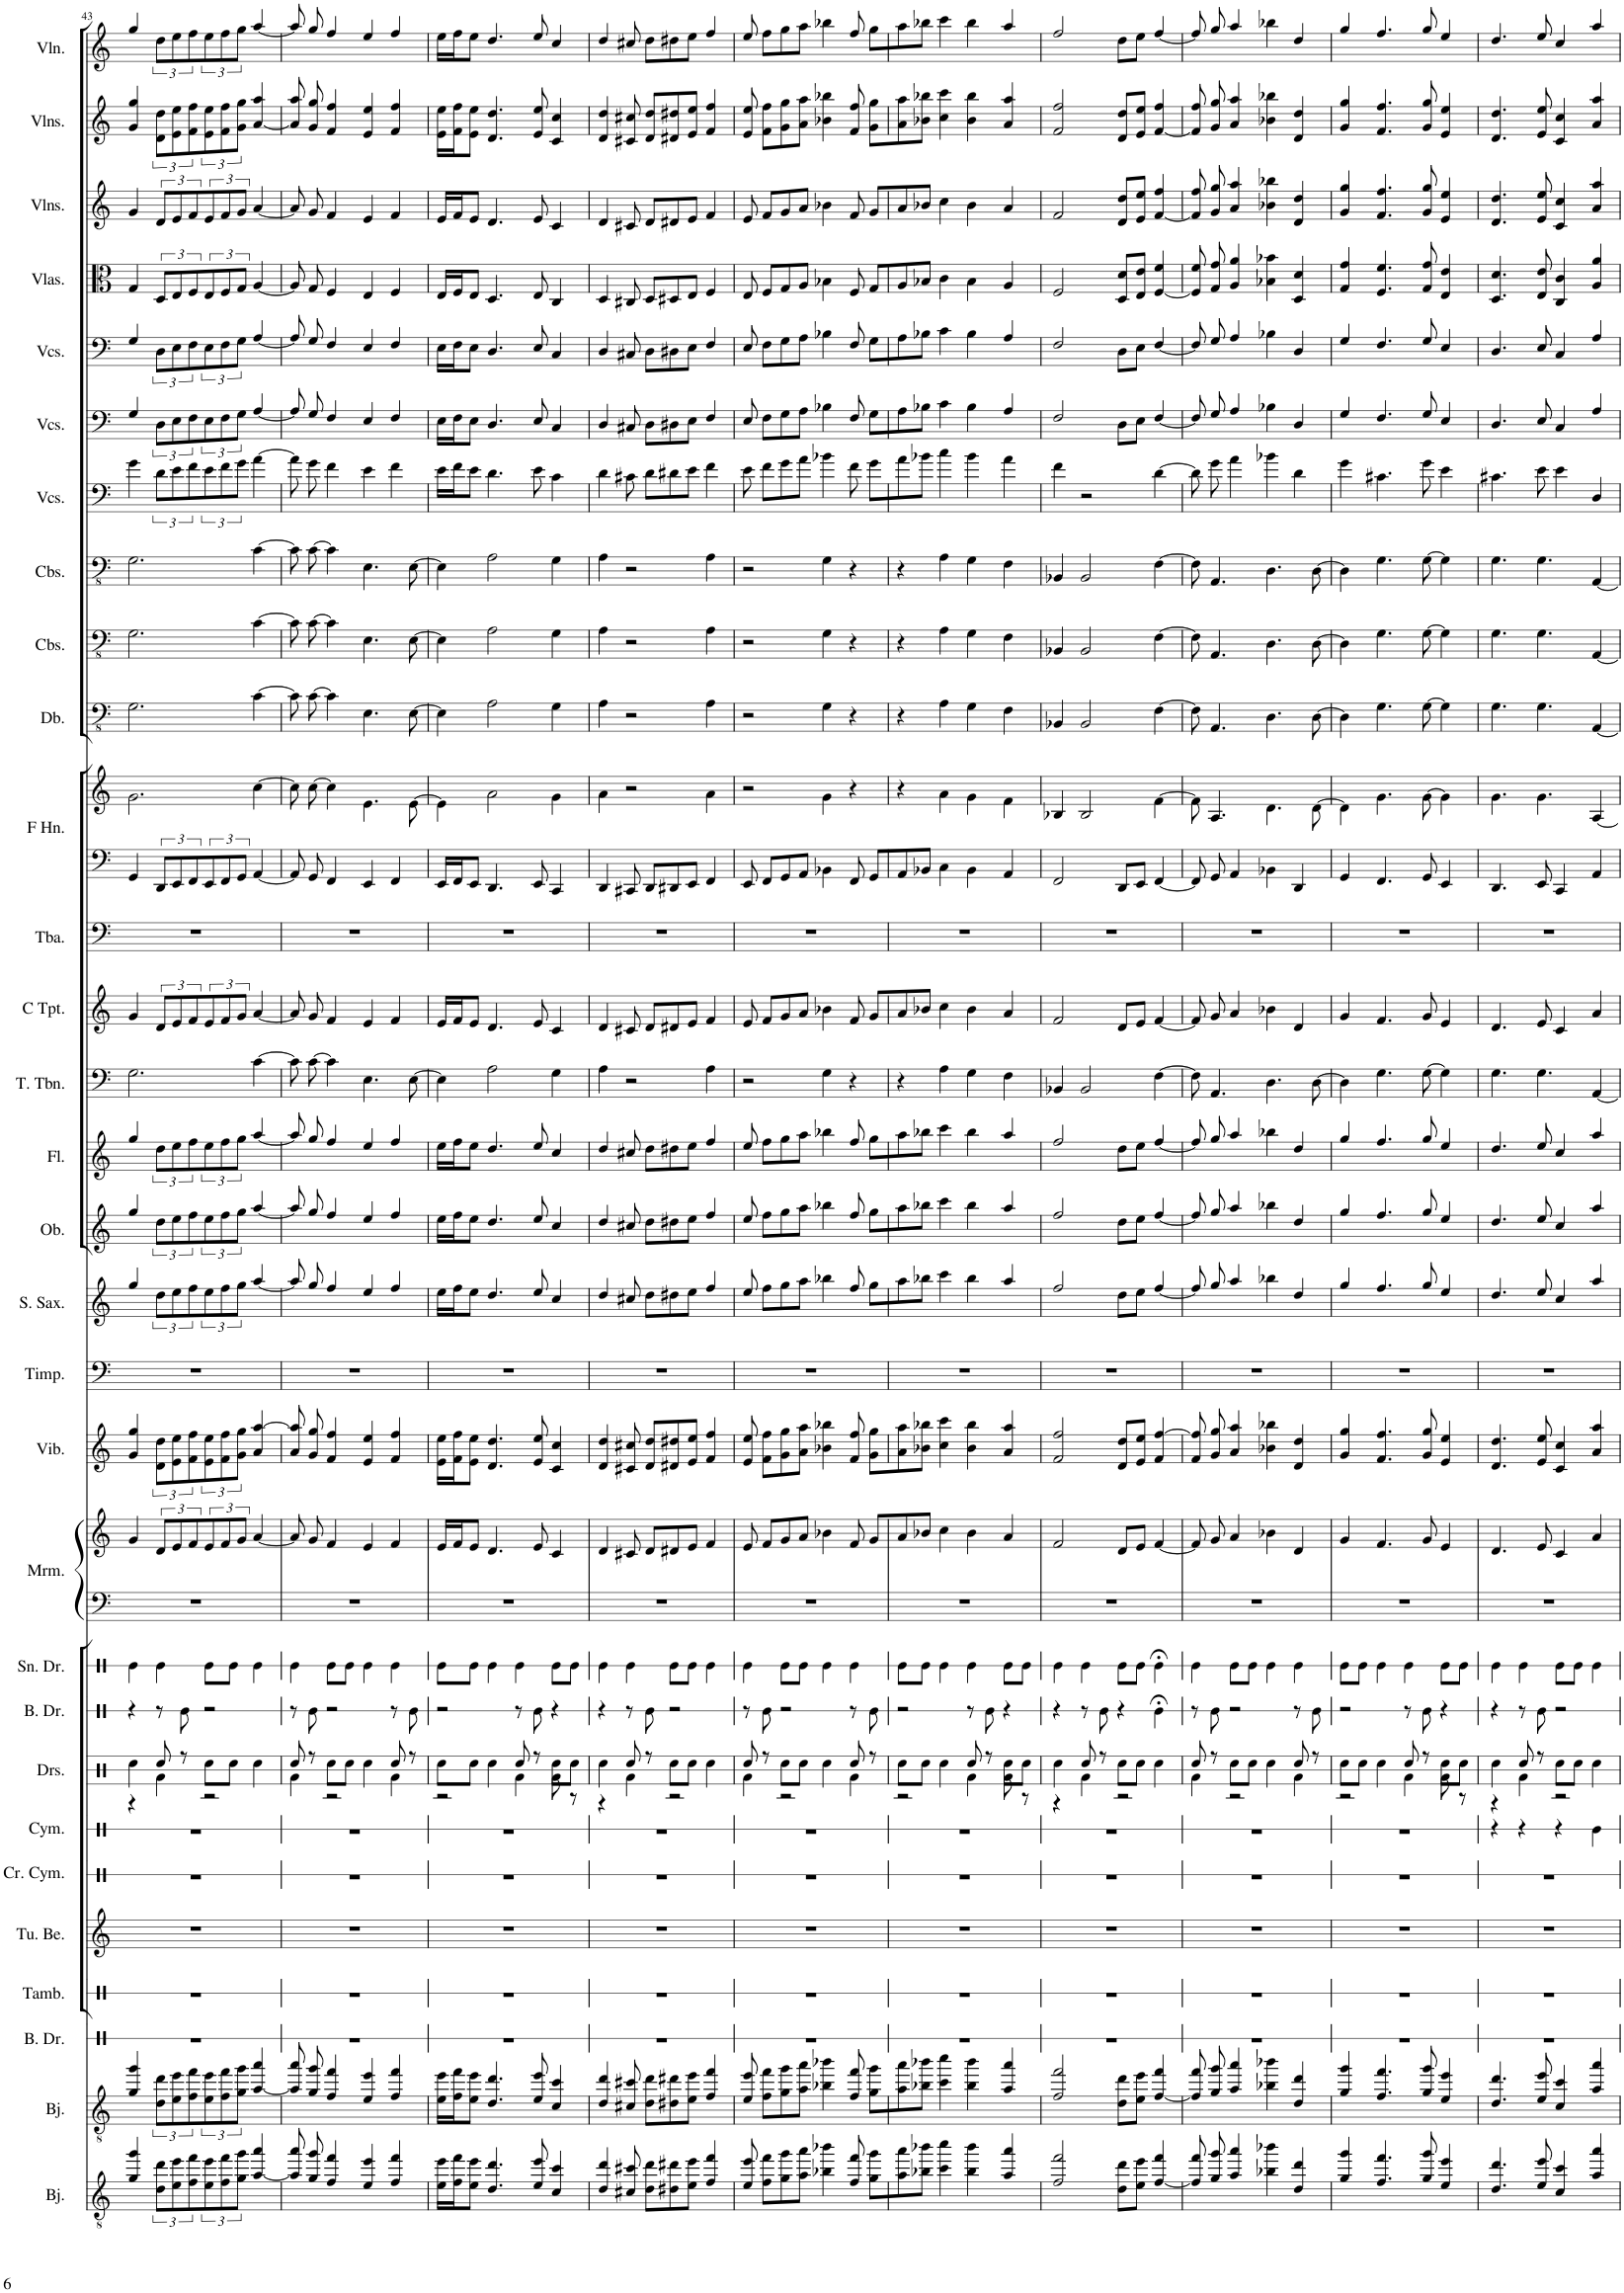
**kern	**kern	**kern	**kern	**kern	**kern	**kern	**kern	**kern	**kern	**kern	**kern	**kern	**kern	**kern	**kern	**kern	**kern	**kern	**kern	**kern	**kern	**kern	**kern	**kern	**kern	**kern	**kern	**kern	**kern	**kern	**kern
*part30	*part29	*part28	*part27	*part26	*part25	*part24	*part23	*part22	*part21	*part20	*part20	*part19	*part18	*part17	*part16	*part15	*part14	*part13	*part12	*part11	*part11	*part10	*part9	*part8	*part7	*part6	*part5	*part4	*part3	*part2	*part1
*staff32	*staff31	*staff30	*staff29	*staff28	*staff27	*staff26	*staff25	*staff24	*staff23	*staff22	*staff21	*staff20	*staff19	*staff18	*staff17	*staff16	*staff15	*staff14	*staff13	*staff12	*staff11	*staff10	*staff9	*staff8	*staff7	*staff6	*staff5	*staff4	*staff3	*staff2	*staff1
*I"Banjo	*I"Banjo	*I"Bass Drum	*I"Tambourine	*I"Tubular Bells	*I"Crash Cymbal	*I"Cymbal	*I"Drumset	*I"Bass Drum	*I"Snare Drum	*I"Marimba	*	*I"Vibraphone	*I"Timpani	*I"Soprano Saxophone	*I"Oboe	*I"Flute	*I"Tenor Trombone	*I"C Trumpet	*I"Tuba	*I"Horn in F	*	*I"Double Bass	*I"Contrabasses	*I"Contrabasses	*I"Violoncellos	*I"Violoncellos	*I"Violoncellos	*I"Violas	*I"Violins	*I"Violins	*I"Violin
*I'Bj.	*I'Bj.	*I'B. Dr.	*I'Tamb.	*I'Tu. Be.	*I'Cr. Cym.	*I'Cym.	*I'Drs.	*I'B. Dr.	*I'Sn. Dr.	*I'Mrm.	*	*I'Vib.	*I'Timp.	*I'S. Sax.	*I'Ob.	*I'Fl.	*I'T. Tbn.	*I'C Tpt.	*I'Tba.	*	*	*I'Db.	*I'Cbs.	*I'Cbs.	*I'Vcs.	*I'Vcs.	*I'Vcs.	*I'Vlas.	*I'Vlns.	*I'Vlns.	*I'Vln.
!!LO:PB:g=z
*clefGv2	*clefGv2	*clefX	*clefX	*clefG2	*clefX	*clefX	*clefX	*clefX	*clefX	*clefF4	*clefG2	*clefG2	*clefF4	*clefG2	*clefG2	*clefG2	*clefF4	*clefG2	*clefF4	*clefF4	*clefG2	*clefFv4	*clefFv4	*clefFv4	*clefF4	*clefF4	*clefF4	*clefC3	*clefG2	*clefG2	*clefG2
*ITrd7c12	*ITrd7c12	*	*	*	*	*	*	*	*	*	*	*	*	*ITrd1c2	*	*	*	*	*	*ITrd4c7	*ITrd4c7	*ITrd7c12	*	*	*	*	*	*	*	*	*
*k[]	*k[]	*k[]	*k[]	*k[]	*k[]	*k[]	*k[]	*k[]	*k[]	*k[]	*k[]	*k[]	*k[]	*k[]	*k[]	*k[]	*k[]	*k[]	*k[]	*k[]	*k[]	*k[]	*k[]	*k[]	*k[]	*k[]	*k[]	*k[]	*k[]	*k[]	*k[]
*M2/2	*M2/2	*M2/2	*M2/2	*M2/2	*M2/2	*M2/2	*M2/2	*M2/2	*M2/2	*M2/2	*M2/2	*M2/2	*M2/2	*M2/2	*M2/2	*M2/2	*M2/2	*M2/2	*M2/2	*M2/2	*M2/2	*M2/2	*M2/2	*M2/2	*M2/2	*M2/2	*M2/2	*M2/2	*M2/2	*M2/2	*M2/2
*met(c|)	*met(c|)	*met(c|)	*met(c|)	*met(c|)	*met(c|)	*met(c|)	*met(c|)	*met(c|)	*met(c|)	*met(c|)	*met(c|)	*met(c|)	*met(c|)	*met(c|)	*met(c|)	*met(c|)	*met(c|)	*met(c|)	*met(c|)	*met(c|)	*met(c|)	*met(c|)	*met(c|)	*met(c|)	*met(c|)	*met(c|)	*met(c|)	*met(c|)	*met(c|)	*met(c|)	*met(c|)
=43	=43	=43	=43	=43	=43	=43	=43	=43	=43	=43	=43	=43	=43	=43	=43	=43	=43	=43	=43	=43	=43	=43	=43	=43	=43	=43	=43	=43	=43	=43	=43
*	*	*	*	*	*	*	*^	*	*	*	*	*	*	*	*	*	*	*	*	*	*	*	*	*	*	*	*	*	*	*	*
4g/ 4gg/	4g/ 4gg/	1r	1r	1r	1r	1r	4Rcc\	4r	4r	4Re\	1r	4g/	4g/ 4gg/	1r	4gg/	4gg/	4gg/	2.G\	4g/	1r	4GG/	2.g\	2.GG\	2.GG\	2.GG\	4g\	4G/	4G/	4G/	4g/	4g/ 4gg/	4gg/
12d\ 12dd\L	12d\ 12dd\L	.	.	.	.	.	8Rcc/	4Ra\	8r	4Re\	.	12d/L	12d\ 12dd\L	.	12dd\L	12dd\L	12dd\L	.	12d/L	.	12DD/L	.	.	.	.	12d\L	12D\L	12D\L	12D/L	12d/L	12d\ 12dd\L	12dd\L
12e\ 12ee\	12e\ 12ee\	.	.	.	.	.	.	.	.	.	.	12e/	12e\ 12ee\	.	12ee\	12ee\	12ee\	.	12e/	.	12EE/	.	.	.	.	12e\	12E\	12E\	12E/	12e/	12e\ 12ee\	12ee\
.	.	.	.	.	.	.	8r	.	8Re\	.	.	.	.	.	.	.	.	.	.	.	.	.	.	.	.	.	.	.	.	.	.	.
12f\ 12ff\	12f\ 12ff\	.	.	.	.	.	.	.	.	.	.	12f/	12f\ 12ff\	.	12ff\	12ff\	12ff\	.	12f/	.	12FF/	.	.	.	.	12f\	12F\	12F\	12F/	12f/	12f\ 12ff\	12ff\
12e\ 12ee\	12e\ 12ee\	.	.	.	.	.	8Rcc\L	2r	2r	8Re\L	.	12e/	12e\ 12ee\	.	12ee\	12ee\	12ee\	.	12e/	.	12EE/	.	.	.	.	12e\	12E\	12E\	12E/	12e/	12e\ 12ee\	12ee\
12f\ 12ff\	12f\ 12ff\	.	.	.	.	.	.	.	.	.	.	12f/	12f\ 12ff\	.	12ff\	12ff\	12ff\	.	12f/	.	12FF/	.	.	.	.	12f\	12F\	12F\	12F/	12f/	12f\ 12ff\	12ff\
.	.	.	.	.	.	.	8Rcc\J	.	.	8Re\J	.	.	.	.	.	.	.	.	.	.	.	.	.	.	.	.	.	.	.	.	.	.
12g\ 12gg\J	12g\ 12gg\J	.	.	.	.	.	.	.	.	.	.	12g/J	12g\ 12gg\J	.	12gg\J	12gg\J	12gg\J	.	12g/J	.	12GG/J	.	.	.	.	12g\J	12G\J	12G\J	12G/J	12g/J	12g\ 12gg\J	12gg\J
[4a/ 4aa/	[4a/ 4aa/	.	.	.	.	.	4Rcc\	.	.	4Re\	.	[4a/	4a/ [4aa/	.	[4aa/	[4aa/	[4aa/	[4c\	[4a/	.	[4AA/	[4cc\	[4C\	[4C\	[4C\	[4a\	[4A/	[4A/	[4A/	[4a/	[4a/ 4aa/	[4aa/
=44	=44	=44	=44	=44	=44	=44	=44	=44	=44	=44	=44	=44	=44	=44	=44	=44	=44	=44	=44	=44	=44	=44	=44	=44	=44	=44	=44	=44	=44	=44	=44	=44
8a/] 8aa/	8a/] 8aa/	1r	1r	1r	1r	1r	8Rcc/	4Ra\	8r	4Re\	1r	8a/]	8a/ 8aa/]	1r	8aa/]	8aa/]	8aa/]	8c\L]	8a/]	1r	8AA/]	8cc\L]	8C\L]	8C\L]	8C\L]	8a\]	8A/]	8A/]	8A/]	8a/]	8a/] 8aa/	8aa/]
8g/ 8gg/	8g/ 8gg/	.	.	.	.	.	8r	.	8Re\	.	.	8g/	8g/ 8gg/	.	8gg/	8gg/	8gg/	[8c\J	8g/	.	8GG/	[8cc\J	[8C\J	[8C\J	[8C\J	8g\	8G/	8G/	8G/	8g/	8g/ 8gg/	8gg/
4f/ 4ff/	4f/ 4ff/	.	.	.	.	.	8Rcc\L	2r	2r	8Re\L	.	4f/	4f/ 4ff/	.	4ff/	4ff/	4ff/	4c\]	4f/	.	4FF/	4cc\]	4C\]	4C\]	4C\]	4f\	4F/	4F/	4F/	4f/	4f/ 4ff/	4ff/
.	.	.	.	.	.	.	8Rcc\J	.	.	8Re\J	.	.	.	.	.	.	.	.	.	.	.	.	.	.	.	.	.	.	.	.	.	.
4e/ 4ee/	4e/ 4ee/	.	.	.	.	.	4Rcc\	.	.	4Re\	.	4e/	4e/ 4ee/	.	4ee/	4ee/	4ee/	4.E\	4e/	.	4EE/	4.e\	4.EE\	4.EE\	4.EE\	4e\	4E/	4E/	4E/	4e/	4e/ 4ee/	4ee/
4f/ 4ff/	4f/ 4ff/	.	.	.	.	.	8Rcc/	4Ra\	8r	4Re\	.	4f/	4f/ 4ff/	.	4ff/	4ff/	4ff/	.	4f/	.	4FF/	.	.	.	.	4f\	4F/	4F/	4F/	4f/	4f/ 4ff/	4ff/
.	.	.	.	.	.	.	8r	.	8Re\	.	.	.	.	.	.	.	.	[8E\	.	.	.	[8e\	[8EE\	[8EE\	[8EE\	.	.	.	.	.	.	.
=45	=45	=45	=45	=45	=45	=45	=45	=45	=45	=45	=45	=45	=45	=45	=45	=45	=45	=45	=45	=45	=45	=45	=45	=45	=45	=45	=45	=45	=45	=45	=45	=45
16e\ 16ee\LL	16e\ 16ee\LL	1r	1r	1r	1r	1r	8Rcc\L	2r	2r	8Re\L	1r	16e/LL	16e\ 16ee\LL	1r	16ee\LL	16ee\LL	16ee\LL	4E\]	16e/LL	1r	16EE/LL	4e\]	4EE\]	4EE\]	4EE\]	16e\LL	16E\LL	16E\LL	16E/LL	16e/LL	16e\ 16ee\LL	16ee\LL
16f\ 16ff\J	16f\ 16ff\J	.	.	.	.	.	.	.	.	.	.	16f/J	16f\ 16ff\J	.	16ff\J	16ff\J	16ff\J	.	16f/J	.	16FF/J	.	.	.	.	16f\J	16F\J	16F\J	16F/J	16f/J	16f\ 16ff\J	16ff\J
8e\ 8ee\J	8e\ 8ee\J	.	.	.	.	.	8Rcc\J	.	.	8Re\J	.	8e/J	8e\ 8ee\J	.	8ee\J	8ee\J	8ee\J	.	8e/J	.	8EE/J	.	.	.	.	8e\J	8E\J	8E\J	8E/J	8e/J	8e\ 8ee\J	8ee\J
4.d/ 4.dd/	4.d/ 4.dd/	.	.	.	.	.	4Rcc\	.	.	4Re\	.	4.d/	4.d/ 4.dd/	.	4.dd/	4.dd/	4.dd/	2A\	4.d/	.	4.DD/	2a\	2AA\	2AA\	2AA\	4.d\	4.D/	4.D/	4.D/	4.d/	4.d/ 4.dd/	4.dd/
.	.	.	.	.	.	.	8Rcc/	4Ra\	8r	4Re\	.	.	.	.	.	.	.	.	.	.	.	.	.	.	.	.	.	.	.	.	.	.
8e/ 8ee/	8e/ 8ee/	.	.	.	.	.	8r	.	8Re\	.	.	8e/	8e/ 8ee/	.	8ee/	8ee/	8ee/	.	8e/	.	8EE/	.	.	.	.	8e\	8E/	8E/	8E/	8e/	8e/ 8ee/	8ee/
4c/ 4cc/	4c/ 4cc/	.	.	.	.	.	8Rcc\L	8Ra\	4r	8Re\L	.	4c/	4c/ 4cc/	.	4cc/	4cc/	4cc/	4G\	4c/	.	4CC/	4g\	4GG\	4GG\	4GG\	4c\	4C/	4C/	4C/	4c/	4c/ 4cc/	4cc/
.	.	.	.	.	.	.	8Rcc\J	8r	.	8Re\J	.	.	.	.	.	.	.	.	.	.	.	.	.	.	.	.	.	.	.	.	.	.
=46	=46	=46	=46	=46	=46	=46	=46	=46	=46	=46	=46	=46	=46	=46	=46	=46	=46	=46	=46	=46	=46	=46	=46	=46	=46	=46	=46	=46	=46	=46	=46	=46
4d/ 4dd/	4d/ 4dd/	1r	1r	1r	1r	1r	4Rcc\	4r	4r	4Re\	1r	4d/	4d/ 4dd/	1r	4dd/	4dd/	4dd/	4A\	4d/	1r	4DD/	4a\	4AA\	4AA\	4AA\	4d\	4D/	4D/	4D/	4d/	4d/ 4dd/	4dd/
8c#X/ 8cc#X/	8c#X/ 8cc#X/	.	.	.	.	.	8Rcc/	4Ra\	8r	4Re\	.	8c#X/	8c#X/ 8cc#X/	.	8cc#X/	8cc#X/	8cc#X/	2r	8c#X/	.	8CC#X/	2r	2r	2r	2r	8c#X\	8C#X/	8C#X/	8C#X/	8c#X/	8c#X/ 8cc#X/	8cc#X/
8d\ 8dd\L	8d\ 8dd\L	.	.	.	.	.	8r	.	8Re\	.	.	8d/L	8d/ 8dd/L	.	8dd\L	8dd\L	8dd\L	.	8d/L	.	8DD/L	.	.	.	.	8d\L	8D\L	8D\L	8D/L	8d/L	8d/ 8dd/L	8dd\L
8d#X\ 8dd#X\	8d#X\ 8dd#X\	.	.	.	.	.	8Rcc\L	2r	2r	8Re\L	.	8d#X/	8d#X/ 8dd#X/	.	8dd#X\	8dd#X\	8dd#X\	.	8d#X/	.	8DD#X/	.	.	.	.	8d#X\	8D#X\	8D#X\	8D#X/	8d#X/	8d#X/ 8dd#X/	8dd#X\
8e\ 8ee\J	8e\ 8ee\J	.	.	.	.	.	8Rcc\J	.	.	8Re\J	.	8e/J	8e/ 8ee/J	.	8ee\J	8ee\J	8ee\J	.	8e/J	.	8EE/J	.	.	.	.	8e\J	8E\J	8E\J	8E/J	8e/J	8e/ 8ee/J	8ee\J
4f/ 4ff/	4f/ 4ff/	.	.	.	.	.	4Rcc\	.	.	4Re\	.	4f/	4f/ 4ff/	.	4ff/	4ff/	4ff/	4A\	4f/	.	4FF/	4a\	4AA\	4AA\	4AA\	4f\	4F/	4F/	4F/	4f/	4f/ 4ff/	4ff/
=47	=47	=47	=47	=47	=47	=47	=47	=47	=47	=47	=47	=47	=47	=47	=47	=47	=47	=47	=47	=47	=47	=47	=47	=47	=47	=47	=47	=47	=47	=47	=47	=47
8e/ 8ee/	8e/ 8ee/	1r	1r	1r	1r	1r	8Rcc/	4Ra\	8r	4Re\	1r	8e/	8e/ 8ee/	1r	8ee/	8ee/	8ee/	2r	8e/	1r	8EE/	2r	2r	2r	2r	8e\	8E/	8E/	8E/	8e/	8e/ 8ee/	8ee/
8f\ 8ff\L	8f\ 8ff\L	.	.	.	.	.	8r	.	8Re\	.	.	8f/L	8f\ 8ff\L	.	8ff\L	8ff\L	8ff\L	.	8f/L	.	8FF/L	.	.	.	.	8f\L	8F\L	8F\L	8F/L	8f/L	8f\ 8ff\L	8ff\L
8g\ 8gg\	8g\ 8gg\	.	.	.	.	.	8Rcc\L	2r	2r	8Re\L	.	8g/	8g\ 8gg\	.	8gg\	8gg\	8gg\	.	8g/	.	8GG/	.	.	.	.	8g\	8G\	8G\	8G/	8g/	8g\ 8gg\	8gg\
8a\ 8aa\J	8a\ 8aa\J	.	.	.	.	.	8Rcc\J	.	.	8Re\J	.	8a/J	8a\ 8aa\J	.	8aa\J	8aa\J	8aa\J	.	8a/J	.	8AA/J	.	.	.	.	8a\J	8A\J	8A\J	8A/J	8a/J	8a\ 8aa\J	8aa\J
4b-X\ 4bb-X\	4b-X\ 4bb-X\	.	.	.	.	.	4Rcc\	.	.	4Re\	.	4b-X\	4b-X\ 4bb-X\	.	4bb-X\	4bb-X\	4bb-X\	4G\	4b-X\	.	4BB-X\	4g\	4GG\	4GG\	4GG\	4b-X\	4B-X\	4B-X\	4B-X\	4b-X\	4b-X\ 4bb-X\	4bb-X\
8f/ 8ff/	8f/ 8ff/	.	.	.	.	.	8Rcc/	4Ra\	8r	4Re\	.	8f/	8f/ 8ff/	.	8ff/	8ff/	8ff/	4r	8f/	.	8FF/	4r	4r	4r	4r	8f\	8F/	8F/	8F/	8f/	8f/ 8ff/	8ff/
8g\ 8gg\L	8g\ 8gg\L	.	.	.	.	.	8r	.	8Re\	.	.	8g/L	8g\ 8gg\L	.	8gg\L	8gg\L	8gg\L	.	8g/L	.	8GG/L	.	.	.	.	8g\L	8G\L	8G\L	8G/L	8g/L	8g\ 8gg\L	8gg\L
=48	=48	=48	=48	=48	=48	=48	=48	=48	=48	=48	=48	=48	=48	=48	=48	=48	=48	=48	=48	=48	=48	=48	=48	=48	=48	=48	=48	=48	=48	=48	=48	=48
8a\ 8aa\	8a\ 8aa\	1r	1r	1r	1r	1r	8Rcc\L	2r	2r	8Re\L	1r	8a/	8a\ 8aa\	1r	8aa\	8aa\	8aa\	4r	8a/	1r	8AA/	4r	4r	4r	4r	8a\	8A\	8A\	8A/	8a/	8a\ 8aa\	8aa\
8b-X\ 8bb-X\J	8b-X\ 8bb-X\J	.	.	.	.	.	8Rcc\J	.	.	8Re\J	.	8b-X/J	8b-X\ 8bb-X\J	.	8bb-X\J	8bb-X\J	8bb-X\J	.	8b-X/J	.	8BB-X/J	.	.	.	.	8b-X\J	8B-X\J	8B-X\J	8B-X/J	8b-X/J	8b-X\ 8bb-X\J	8bb-X\J
4cc\ 4ccc\	4cc\ 4ccc\	.	.	.	.	.	4Rcc\	.	.	4Re\	.	4cc\	4cc\ 4ccc\	.	4ccc\	4ccc\	4ccc\	4A\	4cc\	.	4C\	4a\	4AA\	4AA\	4AA\	4cc\	4c\	4c\	4c\	4cc\	4cc\ 4ccc\	4ccc\
4b-\ 4bb-\	4b-\ 4bb-\	.	.	.	.	.	8Rcc/	4Ra\	8r	4Re\	.	4b-\	4b-\ 4bb-\	.	4bb-\	4bb-\	4bb-\	4G\	4b-\	.	4BB-\	4g\	4GG\	4GG\	4GG\	4b-\	4B-\	4B-\	4B-\	4b-\	4b-\ 4bb-\	4bb-\
.	.	.	.	.	.	.	8r	.	8Re\	.	.	.	.	.	.	.	.	.	.	.	.	.	.	.	.	.	.	.	.	.	.	.
4a/ 4aa/	4a/ 4aa/	.	.	.	.	.	8Rcc\L	8Ra\	4r	8Re\L	.	4a/	4a/ 4aa/	.	4aa/	4aa/	4aa/	4F\	4a/	.	4AA/	4f\	4FF\	4FF\	4FF\	4a\	4A/	4A/	4A/	4a/	4a/ 4aa/	4aa/
.	.	.	.	.	.	.	8Rcc\J	8r	.	8Re\J	.	.	.	.	.	.	.	.	.	.	.	.	.	.	.	.	.	.	.	.	.	.
=49	=49	=49	=49	=49	=49	=49	=49	=49	=49	=49	=49	=49	=49	=49	=49	=49	=49	=49	=49	=49	=49	=49	=49	=49	=49	=49	=49	=49	=49	=49	=49	=49
2f/ 2ff/	2f/ 2ff/	1r	1r	1r	1r	1r	4Rcc\	4r	4r	4Re\	1r	2f/	2f/ 2ff/	1r	2ff/	2ff/	2ff/	4BB-X/	2f/	1r	2FF/	4B-X/	4BBB-X/	4BBB-X/	4BBB-X/	4f\	2F/	2F/	2F/	2f/	2f/ 2ff/	2ff/
.	.	.	.	.	.	.	8Rcc/	4Ra\	8r	4Re\	.	.	.	.	.	.	.	2BB-/	.	.	.	2B-/	2BBB-/	2BBB-/	2BBB-/	2r	.	.	.	.	.	.
.	.	.	.	.	.	.	8r	.	8Re\	.	.	.	.	.	.	.	.	.	.	.	.	.	.	.	.	.	.	.	.	.	.	.
8d\ 8dd\L	8d\ 8dd\L	.	.	.	.	.	8Rcc\L	2r	4r	8Re\L	.	8d/L	8d/ 8dd/L	.	8dd\L	8dd\L	8dd\L	.	8d/L	.	8DD/L	.	.	.	.	.	8D\L	8D\L	8D/ 8d/L	8d/ 8dd/L	8d/ 8dd/L	8dd\L
8e\ 8ee\J	8e\ 8ee\J	.	.	.	.	.	8Rcc\J	.	.	8Re\J	.	8e/J	8e/ 8ee/J	.	8ee\J	8ee\J	8ee\J	.	8e/J	.	8EE/J	.	.	.	.	.	8E\J	8E\J	8E/ 8e/J	8e/ 8ee/J	8e/ 8ee/J	8ee\J
[4f/ 4ff/	[4f/ 4ff/	.	.	.	.	.	4Rcc\	.	4Re;<\	4Re;<\	.	[4f/	4f/ [4ff/	.	[4ff/	[4ff/	[4ff/	[4F\	[4f/	.	[4FF/	[4f\	[4FF\	[4FF\	[4FF\	[4d\	[4F/	[4F/	[4F/ 4f/	[4f/ 4ff/	[4f/ 4ff/	[4ff/
=50	=50	=50	=50	=50	=50	=50	=50	=50	=50	=50	=50	=50	=50	=50	=50	=50	=50	=50	=50	=50	=50	=50	=50	=50	=50	=50	=50	=50	=50	=50	=50	=50
8f/] 8ff/	8f/] 8ff/	1r	1r	1r	1r	1r	8Rcc/	4Ra\	8r	4Re\	1r	8f/]	8f/ 8ff/]	1r	8ff/]	8ff/]	8ff/]	8F\]	8f/]	1r	8FF/]	8f\]	8FF\]	8FF\]	8FF\]	8d\]	8F/]	8F/]	8F/] 8f/	8f/] 8ff/	8f/] 8ff/	8ff/]
8g/ 8gg/	8g/ 8gg/	.	.	.	.	.	8r	.	8Re\	.	.	8g/	8g/ 8gg/	.	8gg/	8gg/	8gg/	4.AA/	8g/	.	8GG/	4.A/	4.AAA/	4.AAA/	4.AAA/	8g\	8G/	8G/	8G/ 8g/	8g/ 8gg/	8g/ 8gg/	8gg/
4a/ 4aa/	4a/ 4aa/	.	.	.	.	.	8Rcc\L	2r	2r	8Re\L	.	4a/	4a/ 4aa/	.	4aa/	4aa/	4aa/	.	4a/	.	4AA/	.	.	.	.	4a\	4A/	4A/	4A/ 4a/	4a/ 4aa/	4a/ 4aa/	4aa/
.	.	.	.	.	.	.	8Rcc\J	.	.	8Re\J	.	.	.	.	.	.	.	.	.	.	.	.	.	.	.	.	.	.	.	.	.	.
4b-X\ 4bb-X\	4b-X\ 4bb-X\	.	.	.	.	.	4Rcc\	.	.	4Re\	.	4b-X\	4b-X\ 4bb-X\	.	4bb-X\	4bb-X\	4bb-X\	4.D\	4b-X\	.	4BB-X\	4.d\	4.DD\	4.DD\	4.DD\	4b-X\	4B-X\	4B-X\	4B-X\ 4b-X\	4b-X\ 4bb-X\	4b-X\ 4bb-X\	4bb-X\
4d/ 4dd/	4d/ 4dd/	.	.	.	.	.	8Rcc/	4Ra\	8r	4Re\	.	4d/	4d/ 4dd/	.	4dd/	4dd/	4dd/	.	4d/	.	4DD/	.	.	.	.	4d\	4D/	4D/	4D/ 4d/	4d/ 4dd/	4d/ 4dd/	4dd/
.	.	.	.	.	.	.	8r	.	8Re\	.	.	.	.	.	.	.	.	[8D\	.	.	.	[8d\	[8DD\	[8DD\	[8DD\	.	.	.	.	.	.	.
=51	=51	=51	=51	=51	=51	=51	=51	=51	=51	=51	=51	=51	=51	=51	=51	=51	=51	=51	=51	=51	=51	=51	=51	=51	=51	=51	=51	=51	=51	=51	=51	=51
4g/ 4gg/	4g/ 4gg/	1r	1r	1r	1r	1r	8Rcc\L	2r	2r	8Re\L	1r	4g/	4g/ 4gg/	1r	4gg/	4gg/	4gg/	4D\]	4g/	1r	4GG/	4d\]	4DD\]	4DD\]	4DD\]	4g\	4G/	4G/	4G/ 4g/	4g/ 4gg/	4g/ 4gg/	4gg/
.	.	.	.	.	.	.	8Rcc\J	.	.	8Re\J	.	.	.	.	.	.	.	.	.	.	.	.	.	.	.	.	.	.	.	.	.	.
4.f/ 4.ff/	4.f/ 4.ff/	.	.	.	.	.	4Rcc\	.	.	4Re\	.	4.f/	4.f/ 4.ff/	.	4.ff/	4.ff/	4.ff/	4.G\	4.f/	.	4.FF/	4.g\	4.GG\	4.GG\	4.GG\	4.c#X\	4.F/	4.F/	4.F/ 4.f/	4.f/ 4.ff/	4.f/ 4.ff/	4.ff/
.	.	.	.	.	.	.	8Rcc/	4Ra\	8r	4Re\	.	.	.	.	.	.	.	.	.	.	.	.	.	.	.	.	.	.	.	.	.	.
8g/ 8gg/	8g/ 8gg/	.	.	.	.	.	8r	.	8Re\	.	.	8g/	8g/ 8gg/	.	8gg/	8gg/	8gg/	[8G\	8g/	.	8GG/	[8g\	[8GG\	[8GG\	[8GG\	8g\	8G/	8G/	8G/ 8g/	8g/ 8gg/	8g/ 8gg/	8gg/
4e/ 4ee/	4e/ 4ee/	.	.	.	.	.	8Rcc\L	8Ra\	4r	8Re\L	.	4e/	4e/ 4ee/	.	4ee/	4ee/	4ee/	4G\]	4e/	.	4EE/	4g\]	4GG\]	4GG\]	4GG\]	4e\	4E/	4E/	4E/ 4e/	4e/ 4ee/	4e/ 4ee/	4ee/
.	.	.	.	.	.	.	8Rcc\J	8r	.	8Re\J	.	.	.	.	.	.	.	.	.	.	.	.	.	.	.	.	.	.	.	.	.	.
=52	=52	=52	=52	=52	=52	=52	=52	=52	=52	=52	=52	=52	=52	=52	=52	=52	=52	=52	=52	=52	=52	=52	=52	=52	=52	=52	=52	=52	=52	=52	=52	=52
4.d/ 4.dd/	4.d/ 4.dd/	1r	1r	1r	1r	4r	4Rcc\	4r	4r	4Re\	1r	4.d/	4.d/ 4.dd/	1r	4.dd/	4.dd/	4.dd/	4.G\	4.d/	1r	4.DD/	4.g\	4.GG\	4.GG\	4.GG\	4.c#X\	4.D/	4.D/	4.D/ 4.d/	4.d/ 4.dd/	4.d/ 4.dd/	4.dd/
.	.	.	.	.	.	4r	8Rcc/	4Ra\	8r	4Re\	.	.	.	.	.	.	.	.	.	.	.	.	.	.	.	.	.	.	.	.	.	.
8e/ 8ee/	8e/ 8ee/	.	.	.	.	.	8r	.	8Re\	.	.	8e/	8e/ 8ee/	.	8ee/	8ee/	8ee/	4.G\	8e/	.	8EE/	4.g\	4.GG\	4.GG\	4.GG\	8e\	8E/	8E/	8E/ 8e/	8e/ 8ee/	8e/ 8ee/	8ee/
4c/ 4cc/	4c/ 4cc/	.	.	.	.	4r	8Rcc\L	2r	2r	8Re\L	.	4c/	4c/ 4cc/	.	4cc/	4cc/	4cc/	.	4c/	.	4CC/	.	.	.	.	4e\	4C/	4C/	4C/ 4c/	4c/ 4cc/	4c/ 4cc/	4cc/
.	.	.	.	.	.	.	8Rcc\J	.	.	8Re\J	.	.	.	.	.	.	.	.	.	.	.	.	.	.	.	.	.	.	.	.	.	.
4a/ 4aa/	4a/ 4aa/	.	.	.	.	4Re\	4Rcc\	.	.	4Re\	.	4a/	4a/ 4aa/	.	4aa/	4aa/	4aa/	[4AA/	4a/	.	4AA/	[4A/	[4AAA/	[4AAA/	[4AAA/	4D/	4A/	4A/	4A/ 4a/	4a/ 4aa/	4a/ 4aa/	4aa/
*	*	*	*	*	*	*	*v	*v	*	*	*	*	*	*	*	*	*	*	*	*	*	*	*	*	*	*	*	*	*	*	*	*
=	=	=	=	=	=	=	=	=	=	=	=	=	=	=	=	=	=	=	=	=	=	=	=	=	=	=	=	=	=	=	=
*-	*-	*-	*-	*-	*-	*-	*-	*-	*-	*-	*-	*-	*-	*-	*-	*-	*-	*-	*-	*-	*-	*-	*-	*-	*-	*-	*-	*-	*-	*-	*-
